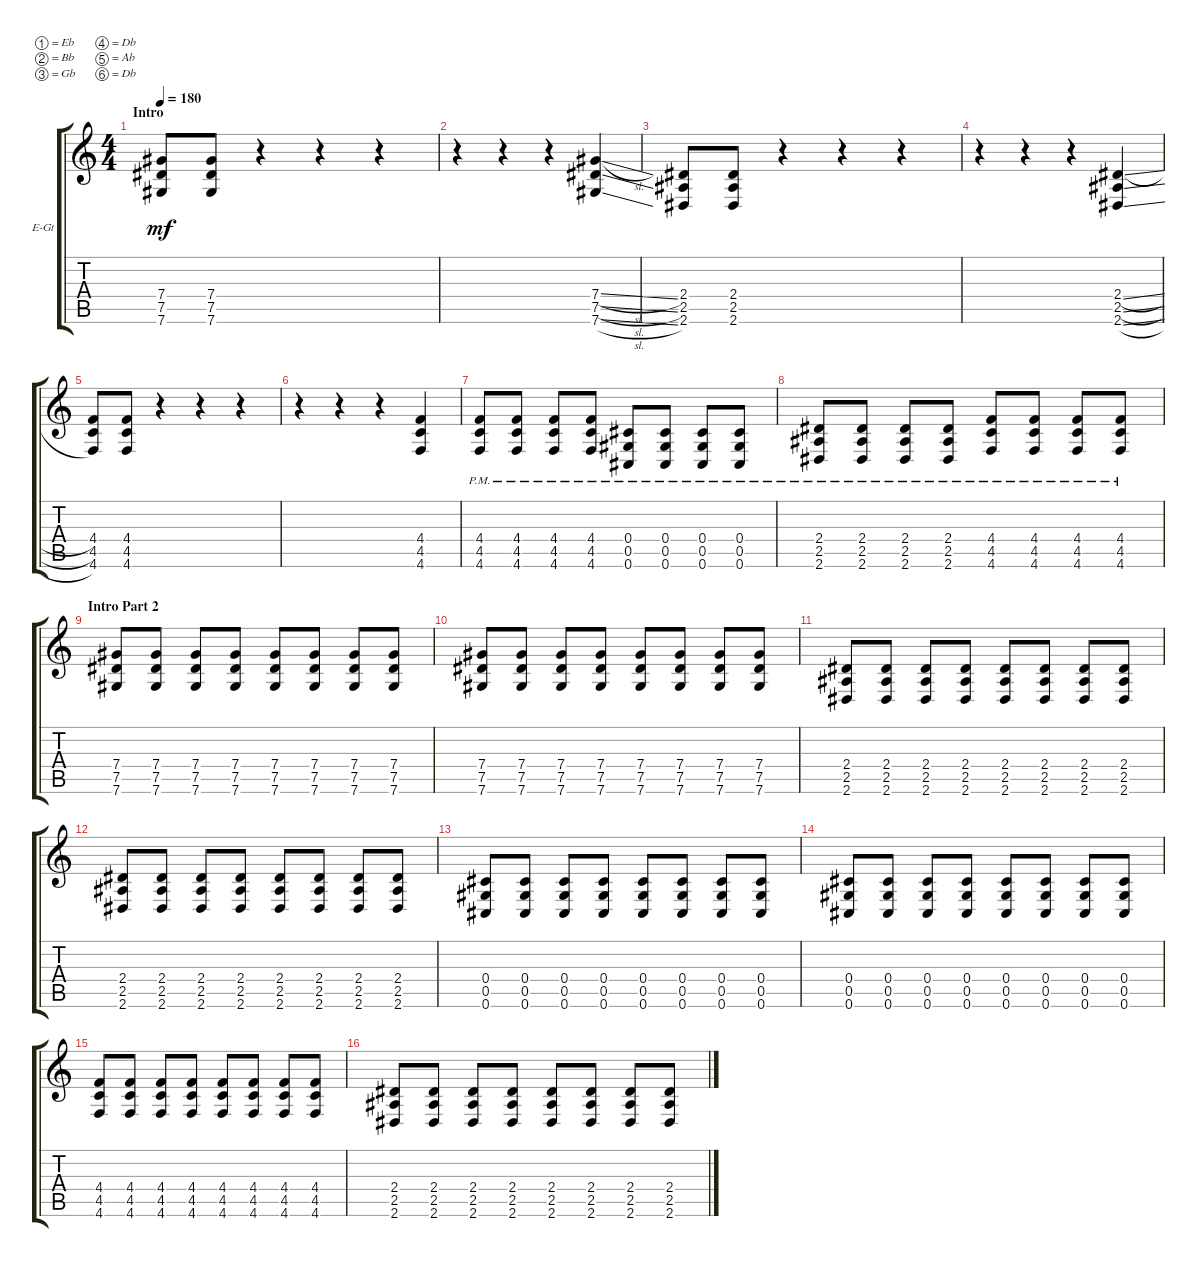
\defaultSystemsLayout 4
\bracketExtendMode groupsimilarinstruments
\firstSystemTrackNameOrientation horizontal
\otherSystemsTrackNameOrientation horizontal
\track ("rythum " "E-Gt") {instrument overdrivenguitar}
\staff {score tabs}
\tuning (Eb4 Bb3 Gb3 Db3 Ab2 Db2)
\ts (4 4)
\section ("" "Intro")
\tempo 180
\clef g2
\scale
0.485477
\ks c
(7.6 7.5 7.4).8{dy mf instrument overdrivenguitar} (7.5 7.4 7.6).8 r.4 r.4 r.4 |
\scale
0.257261 r.4 r.4 r.4 (7.5{sl} 7.6{sl} 7.4{sl}).4 |
\scale
0.257261 (2.6 2.5 2.4).8 (2.4 2.5 2.6).8 r.4 r.4 r.4 |
\scale
0.333333 r.4 r.4 r.4 (2.6{sl} 2.5{sl} 2.4{sl}).4 |
(4.4 4.5 4.6).8 (4.6 4.5 4.4).8 r.4 r.4 r.4 |
r.4 r.4 r.4 (4.6 4.5 4.4).4 |
\scale
0.333333 (4.6{pm} 4.5{pm} 4.4{pm}).8 (4.6{pm} 4.5{pm} 4.4{pm}).8 (4.6{pm} 4.5{pm} 4.4{pm}).8 (4.6{pm} 4.5{pm} 4.4{pm}).8 (0.6{pm} 0.5{pm} 0.4{pm}).8 (0.6{pm} 0.5{pm} 0.4{pm}).8 (0.6{pm} 0.5{pm} 0.4{pm}).8 (0.6{pm} 0.5{pm} 0.4{pm}).8 |
\scale
0.333333 (2.6{pm} 2.5{pm} 2.4{pm}).8 (2.6{pm} 2.5{pm} 2.4{pm}).8 (2.6{pm} 2.5{pm} 2.4{pm}).8 (2.6{pm} 2.5{pm} 2.4{pm}).8 (4.6{pm} 4.5{pm} 4.4{pm}).8 (4.6{pm} 4.5{pm} 4.4{pm}).8 (4.6{pm} 4.5{pm} 4.4{pm}).8 (4.6{pm} 4.5{pm} 4.4{pm}).8 |
\section ("" "Intro Part 2")
\scale
0.333333 (7.6 7.5 7.4).8 (7.6 7.5 7.4).8 (7.6 7.5 7.4).8 (7.6 7.5 7.4).8 (7.6 7.5 7.4).8 (7.6 7.5 7.4).8 (7.6 7.5 7.4).8 (7.6 7.5 7.4).8 |
\scale
0.333333 (7.6 7.5 7.4).8 (7.6 7.5 7.4).8 (7.6 7.5 7.4).8 (7.6 7.5 7.4).8 (7.6 7.5 7.4).8 (7.6 7.5 7.4).8 (7.6 7.5 7.4).8 (7.6 7.5 7.4).8 |
\scale
0.333333 (2.6 2.5 2.4).8 (2.6 2.5 2.4).8 (2.6 2.5 2.4).8 (2.6 2.5 2.4).8 (2.6 2.5 2.4).8 (2.6 2.5 2.4).8 (2.6 2.5 2.4).8 (2.6 2.5 2.4).8 |
(2.6 2.5 2.4).8 (2.6 2.5 2.4).8 (2.6 2.5 2.4).8 (2.6 2.5 2.4).8 (2.6 2.5 2.4).8 (2.6 2.5 2.4).8 (2.6 2.5 2.4).8 (2.6 2.5 2.4).8 |
\scale
0.333333 (0.6 0.5 0.4).8 (0.6 0.5 0.4).8 (0.6 0.5 0.4).8 (0.6 0.5 0.4).8 (0.6 0.5 0.4).8 (0.6 0.5 0.4).8 (0.6 0.5 0.4).8 (0.6 0.5 0.4).8 |
\scale
0.333333 (0.6 0.5 0.4).8 (0.6 0.5 0.4).8 (0.6 0.5 0.4).8 (0.6 0.5 0.4).8 (0.6 0.5 0.4).8 (0.6 0.5 0.4).8 (0.6 0.5 0.4).8 (0.6 0.5 0.4).8 |
\scale
0.333333 (4.6 4.5 4.4).8 (4.6 4.5 4.4).8 (4.6 4.5 4.4).8 (4.6 4.5 4.4).8 (4.6 4.5 4.4).8 (4.6 4.5 4.4).8 (4.6 4.5 4.4).8 (4.6 4.5 4.4).8 |
\scale
0.333333 (2.6 2.5 2.4).8 (2.6 2.5 2.4).8 (2.6 2.5 2.4).8 (2.6 2.5 2.4).8 (2.6 2.5 2.4).8 (2.6 2.5 2.4).8 (2.6 2.5 2.4).8 (2.6 2.5 2.4).8
